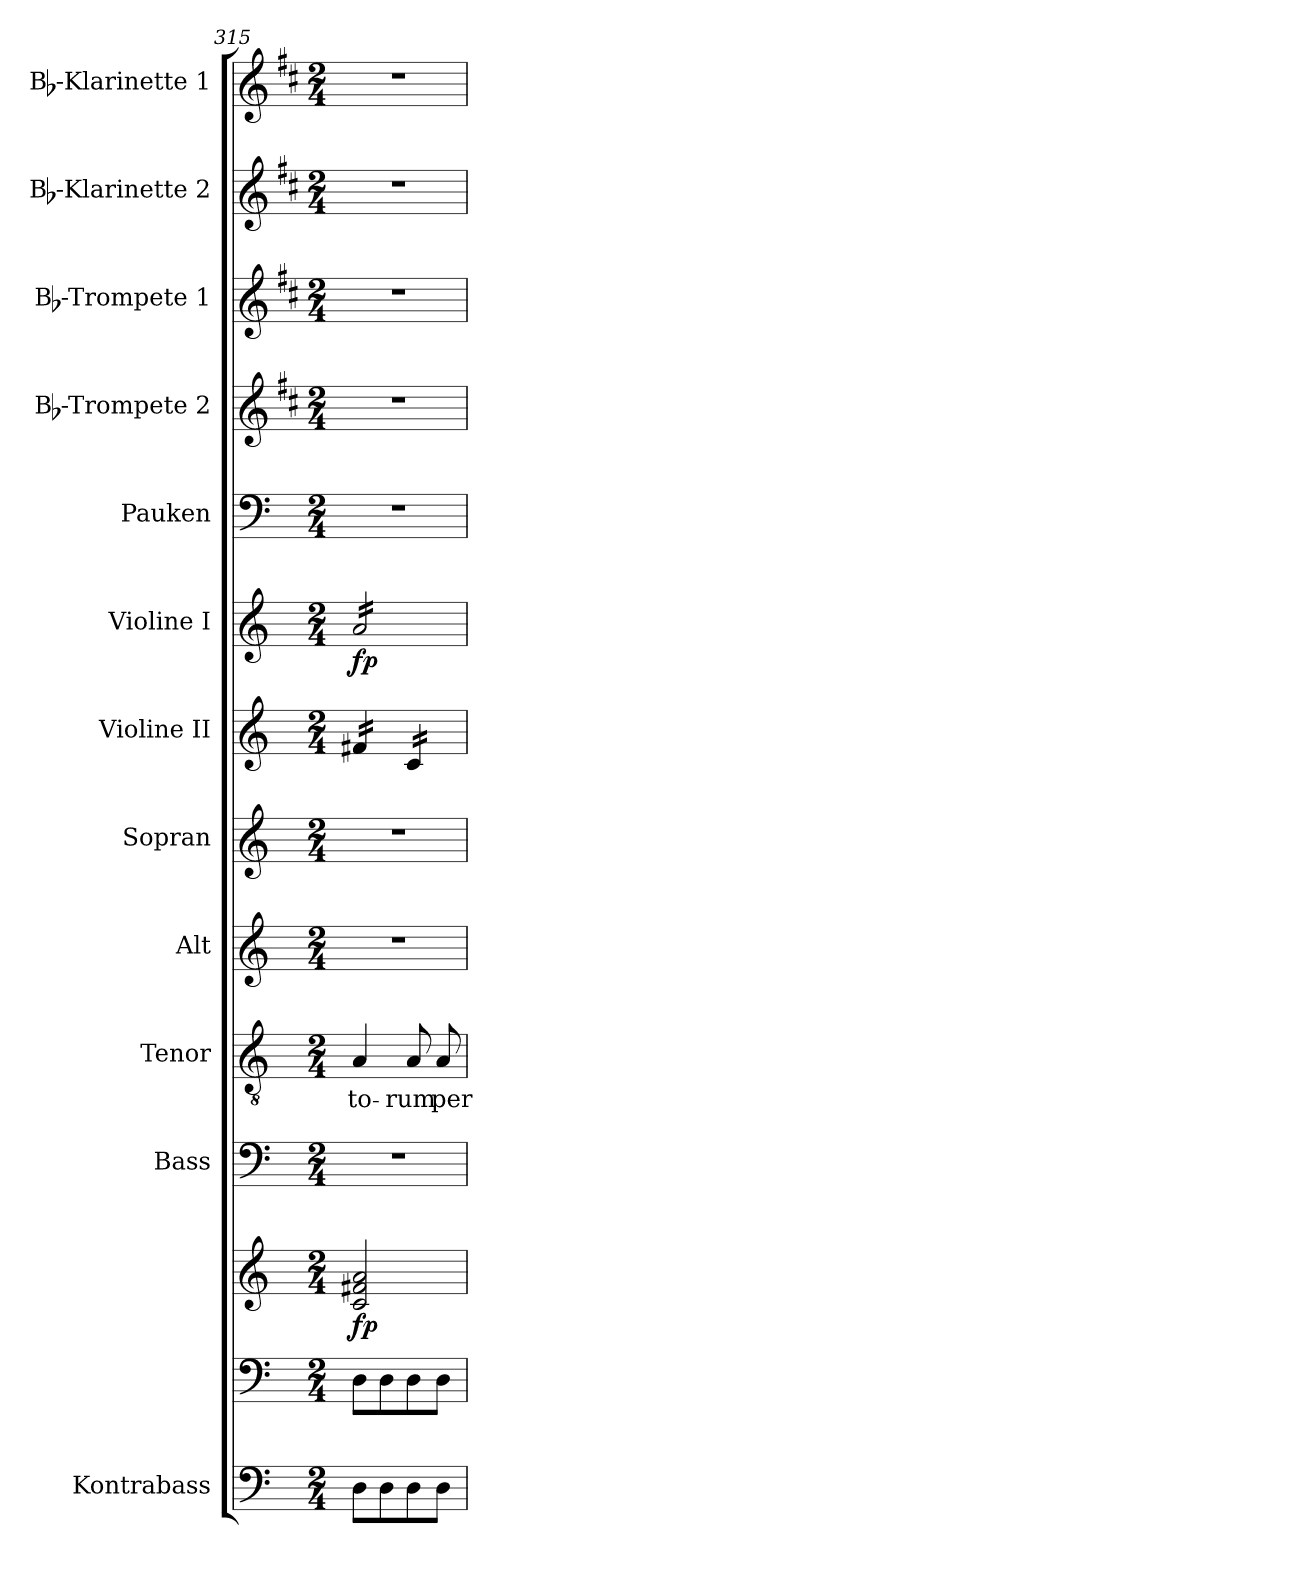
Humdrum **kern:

**kern	**kern	**kern	**dynam	**kern	**kern	**text	**kern	**kern	**kern	**kern	**dynam	**kern	**kern	**kern	**kern	**kern
*part13	*part12	*part12	*part12	*part11	*part10	*part10	*part9	*part8	*part7	*part6	*part6	*part5	*part4	*part3	*part2	*part1
*staff14	*staff13	*staff12	*staff12/13	*staff11	*staff10	*staff10	*staff9	*staff8	*staff7	*staff6	*staff6	*staff5	*staff4	*staff3	*staff2	*staff1
*I"Kontrabass	*	*	*	*I"Bass	*I"Tenor	*	*I"Alt	*I"Sopran	*I"Violine II	*I"Violine I	*	*I"Pauken	*I"Bb-Trompete 2	*I"Bb-Trompete 1	*I"Bb-Klarinette 2	*I"Bb-Klarinette 1
*I'Kb.	*	*	*	*I'B.	*I'T.	*	*I'A.	*I'S.	*I'Vl. II	*I'Vl. I	*	*I'Pk.	*I'Bb Trp. 2	*I'Bb Trp. 1	*I'Bb Kl. 2	*I'Bb Kl. 1
*clefF4	*clefF4	*clefG2	*	*clefF4	*clefGv2	*	*clefG2	*clefG2	*clefG2	*clefG2	*	*clefF4	*clefG2	*clefG2	*clefG2	*clefG2
*ITrd7c12	*	*	*	*	*	*	*	*	*	*	*	*	*ITrd1c2	*ITrd1c2	*ITrd1c2	*ITrd1c2
*k[]	*k[]	*k[]	*	*k[]	*k[]	*	*k[]	*k[]	*k[]	*k[]	*	*k[]	*k[]	*k[]	*k[]	*k[]
*C:	*C:	*C:	*	*C:	*C:	*	*C:	*C:	*C:	*C:	*	*C:	*C:	*C:	*C:	*C:
*M2/4	*M2/4	*M2/4	*	*M2/4	*M2/4	*	*M2/4	*M2/4	*M2/4	*M2/4	*	*M2/4	*M2/4	*M2/4	*M2/4	*M2/4
=315	=315	=315	=315	=315	=315	=315	=315	=315	=315	=315	=315	=315	=315	=315	=315	=315
!	!	!	!LO:DY:b	!	!	!LO:LY:b	!	!	!	!	!LO:DY:b	!	!	!	!	!
*	*	*	*	*	*	*	*	*	*tremolo	*	*	*	*	*	*	*
*	*	*	*	*	*	*	*	*	*	*tremolo	*	*	*	*	*	*
8DD\L	8D\L	2c/ 2f#X/ 2a/	fp	2r	4A/	-to-	2r	2r	16f#X/LL	16a/LL	fp	2r	2r	2r	2r	2r
.	.	.	.	.	.	.	.	.	16f#X/	16a/	.	.	.	.	.	.
8DD\	8D\	.	.	.	.	.	.	.	16f#X/	16a/	.	.	.	.	.	.
.	.	.	.	.	.	.	.	.	16f#X/JJ	16a/	.	.	.	.	.	.
!	!	!	!	!	!	!LO:LY:b	!	!	!	!	!	!	!	!	!	!
8DD\	8D\	.	.	.	8A/	-rum	.	.	16c/LL	16a/	.	.	.	.	.	.
.	.	.	.	.	.	.	.	.	16c/	16a/	.	.	.	.	.	.
!	!	!	!	!	!	!LO:LY:b	!	!	!	!	!	!	!	!	!	!
8DD\J	8D\J	.	.	.	8A/	per-	.	.	16c/	16a/	.	.	.	.	.	.
.	.	.	.	.	.	.	.	.	16c/JJ	16a/JJ	.	.	.	.	.	.
*	*	*	*	*	*	*	*	*	*	*Xtremolo	*	*	*	*	*	*
*	*	*	*	*	*	*	*	*	*Xtremolo	*	*	*	*	*	*	*
=	=	=	=	=	=	=	=	=	=	=	=	=	=	=	=	=
*-	*-	*-	*-	*-	*-	*-	*-	*-	*-	*-	*-	*-	*-	*-	*-	*-
